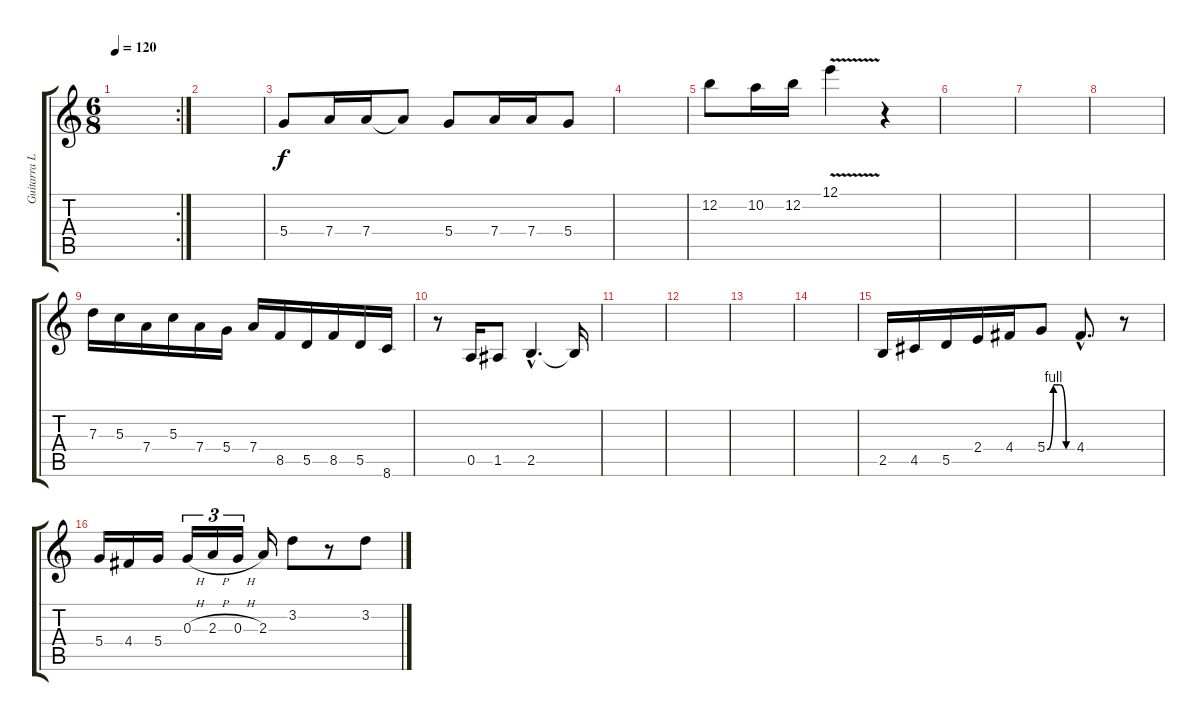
\track ("Guitarra Líder" "Guitarra L") {instrument overdrivenguitar}
\staff {score tabs}
\tuning (E4 B3 G3 D3 A2 E2) {hide}
\rc 2
\ts (6 8)
\tempo 120
\clef g2
\ks c
|
|
5.4.8 7.4.16 7.4.16 7.4{t}.8 5.4.8 7.4.16 7.4.16 5.4.8 |
|
12.2.8 10.2.16 12.2.16 12.1{v}.4 r.4 |
|
|
|
7.3.16 5.3.16 7.4.16 5.3.16 7.4.16 5.4.16 7.4.16 8.5.16 5.5.16 8.5.16 5.5.16 8.6.16 |
r.8 0.5.16 1.5.8 2.5{hac}.4{d} 2.5{t}.16 |
|
|
|
|
2.5.16 4.5.16 5.5.16 2.4.16 4.4.16 5.4{be (custom 0 0 15 4 30 4 45 0 60 0)}.8 4.4{hac}.8{d} r.8 |
5.4.16 4.4.16 5.4.16 0.3{h}.16{tu (3 2)} 2.3{h}.16{tu (3 2)} 0.3{h}.16{tu (3 2)} 2.3.16 3.2.8 r.8 3.2.8
